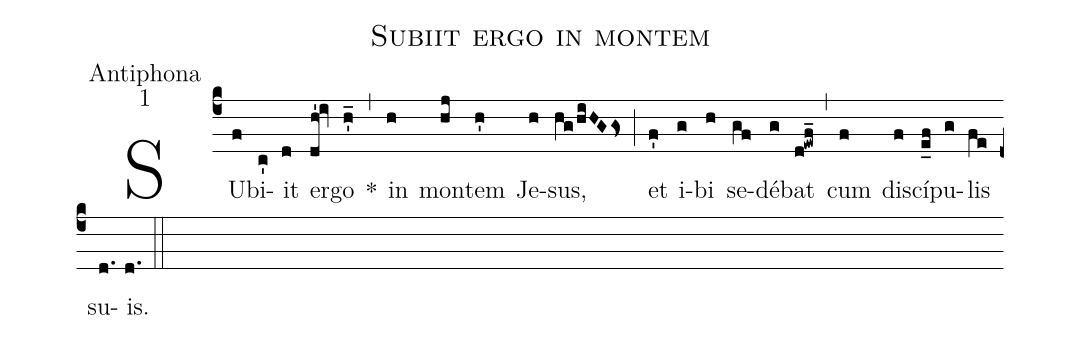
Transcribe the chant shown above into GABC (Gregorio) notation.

name:Subiit ergo in montem;
office-part:Antiphona;
mode:1;
%%
(c4)
SU(f)bi(c')it(d) er(dh'!iv)go(h'_) *(,)
in(h) mon(hj)tem(h') Je(h)sus,(hg/hiHGgs>) (;)
et(f') i(g)bi(h) se(gf)dé(g)bat(d!ewf_) (,)
cum(f) di(f)scí(e_f)pu(g)lis(fe) su(d.)is.(d.) (::)
